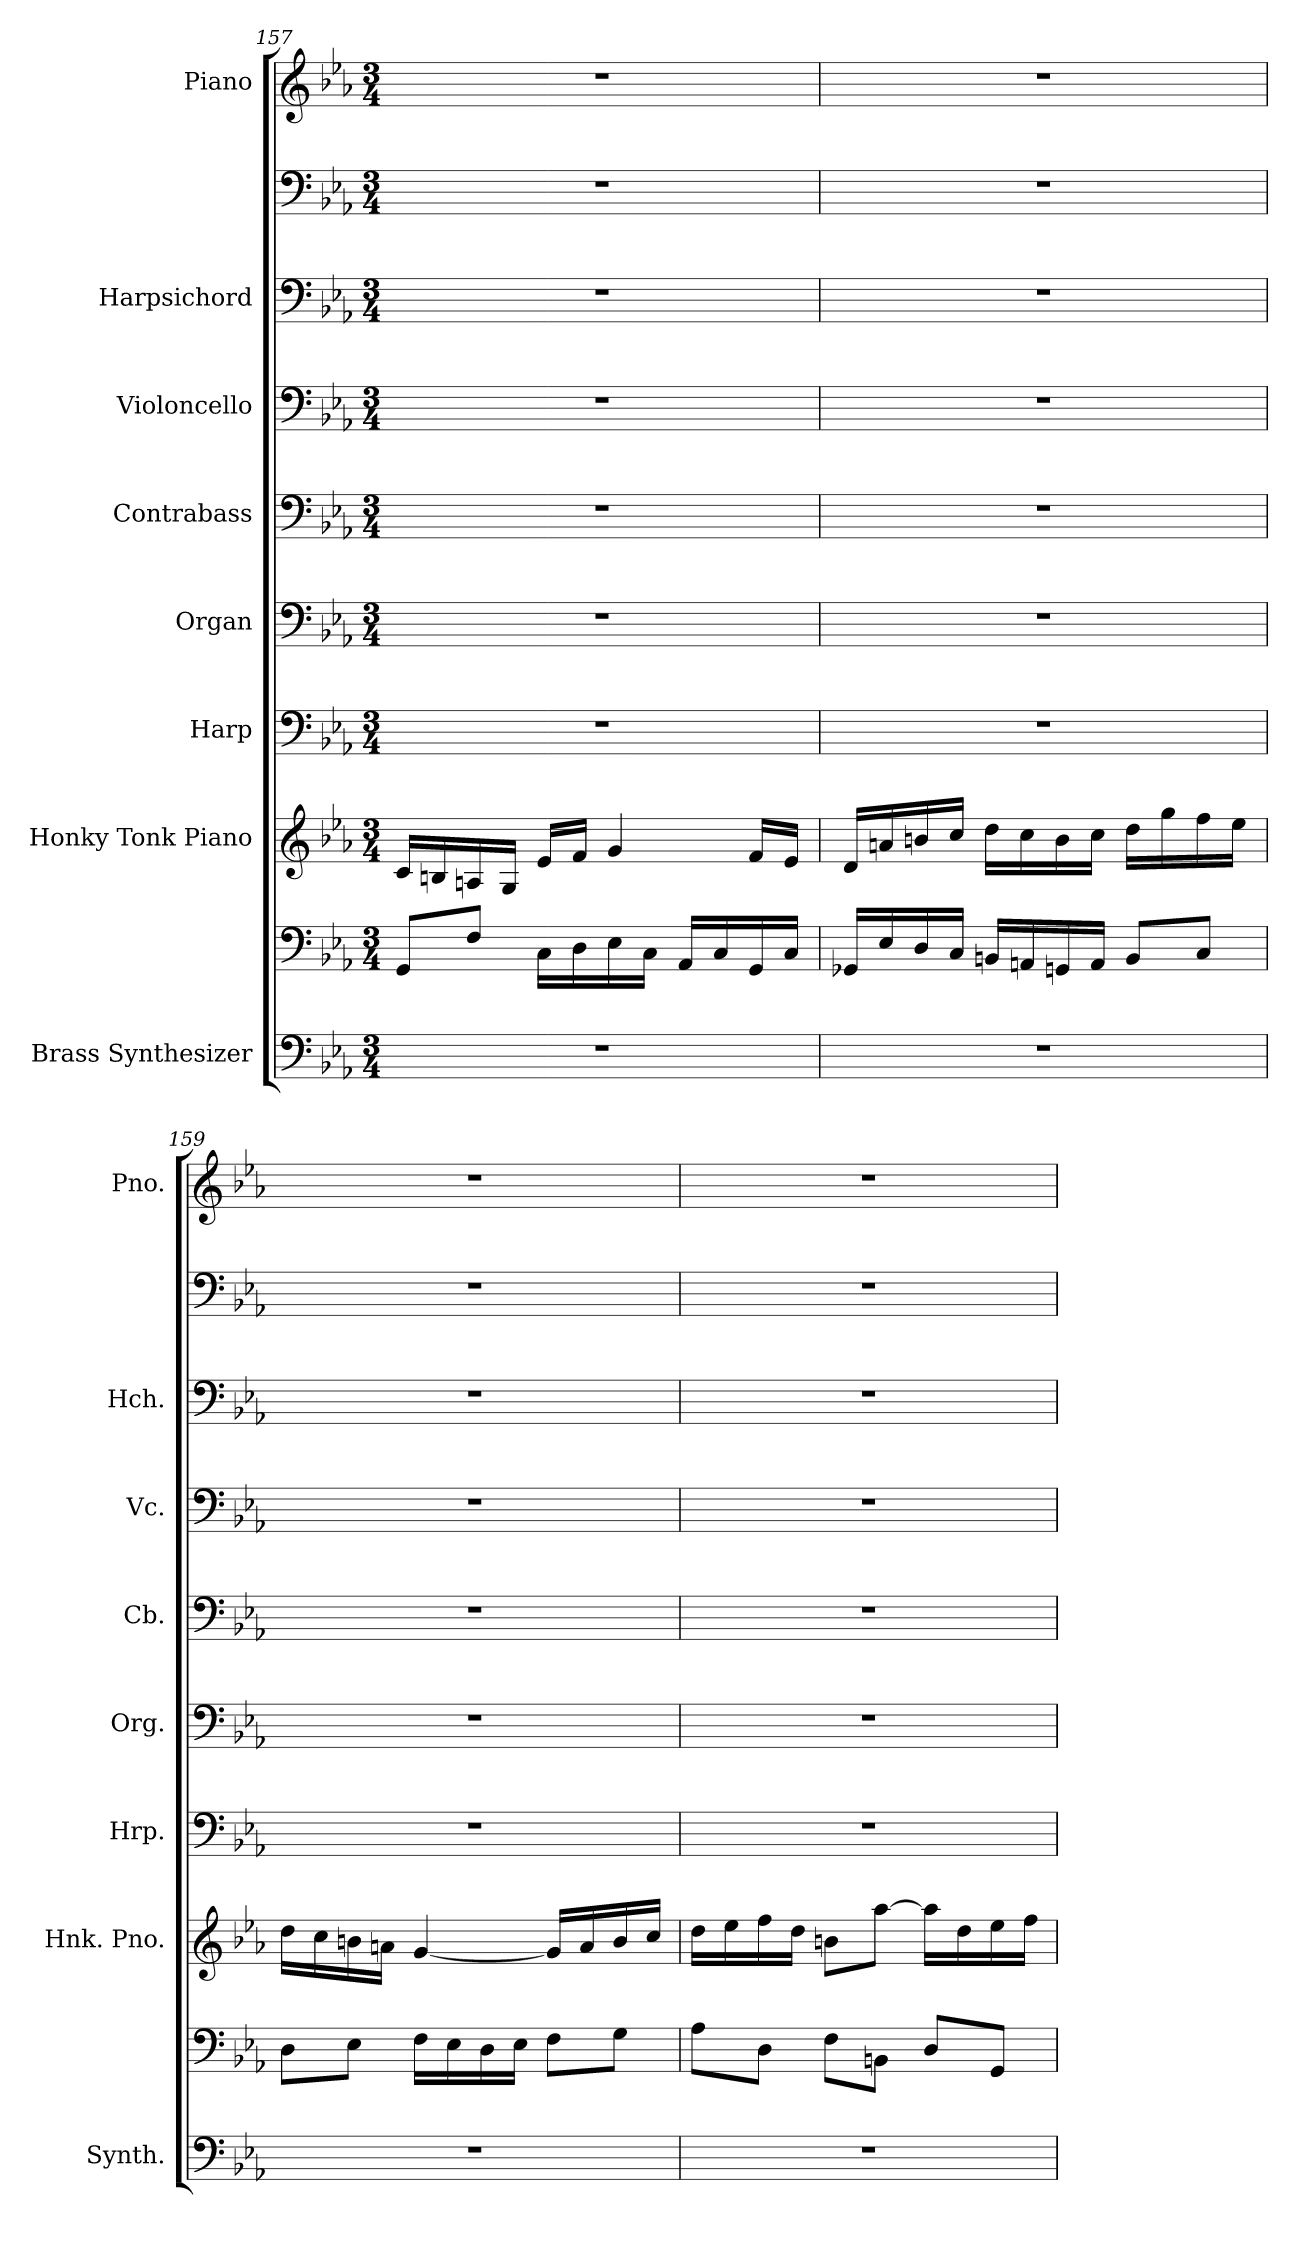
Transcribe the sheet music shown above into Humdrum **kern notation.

**kern	**kern	**kern	**kern	**kern	**kern	**kern	**kern	**kern	**kern
*part8	*part8	*part7	*part6	*part5	*part4	*part3	*part2	*part2	*part1
*staff10	*staff9	*staff8	*staff7	*staff6	*staff5	*staff4	*staff3	*staff2	*staff1
*I"Brass Synthesizer	*	*I"Honky Tonk Piano	*I"Harp	*I"Organ	*I"Contrabass	*I"Violoncello	*I"Harpsichord	*	*I"Piano
*I'Synth.	*	*I'Hnk. Pno.	*I'Hrp.	*I'Org.	*I'Cb.	*I'Vc.	*I'Hch.	*	*I'Pno.
*clefF4	*clefF4	*clefG2	*clefF4	*clefF4	*clefF4	*clefF4	*clefF4	*clefF4	*clefG2
*	*	*	*	*	*ITrd7c12	*	*	*	*
*k[b-e-a-]	*k[b-e-a-]	*k[b-e-a-]	*k[b-e-a-]	*k[b-e-a-]	*k[b-e-a-]	*k[b-e-a-]	*k[b-e-a-]	*k[b-e-a-]	*k[b-e-a-]
*M3/4	*M3/4	*M3/4	*M3/4	*M3/4	*M3/4	*M3/4	*M3/4	*M3/4	*M3/4
=157	=157	=157	=157	=157	=157	=157	=157	=157	=157
2.r	8GG/L	16c/LL	2.r	2.r	2.r	2.r	2.r	2.r	2.r
.	.	16Bn/	.	.	.	.	.	.	.
.	8F/J	16An/	.	.	.	.	.	.	.
.	.	16G/JJ	.	.	.	.	.	.	.
.	16C\LL	16e-/LL	.	.	.	.	.	.	.
.	16D\	16f/JJ	.	.	.	.	.	.	.
.	16E-\	4g/	.	.	.	.	.	.	.
.	16C\JJ	.	.	.	.	.	.	.	.
.	16AA-/LL	.	.	.	.	.	.	.	.
.	16C/	.	.	.	.	.	.	.	.
.	16GG/	16f/LL	.	.	.	.	.	.	.
.	16C/JJ	16e-/JJ	.	.	.	.	.	.	.
!!LO:PB:g=z
=158	=158	=158	=158	=158	=158	=158	=158	=158	=158
2.r	16GG-X/LL	16d/LL	2.r	2.r	2.r	2.r	2.r	2.r	2.r
.	16E-/	16an/	.	.	.	.	.	.	.
.	16D/	16bn/	.	.	.	.	.	.	.
.	16C/JJ	16cc/JJ	.	.	.	.	.	.	.
.	16BBn/LL	16dd\LL	.	.	.	.	.	.	.
.	16AAn/	16cc\	.	.	.	.	.	.	.
.	16GGn/	16b\	.	.	.	.	.	.	.
.	16AA/JJ	16cc\JJ	.	.	.	.	.	.	.
.	8BB/L	16dd\LL	.	.	.	.	.	.	.
.	.	16gg\	.	.	.	.	.	.	.
.	8C/J	16ff\	.	.	.	.	.	.	.
.	.	16ee-\JJ	.	.	.	.	.	.	.
=159	=159	=159	=159	=159	=159	=159	=159	=159	=159
2.r	8D\L	16dd\LL	2.r	2.r	2.r	2.r	2.r	2.r	2.r
.	.	16cc\	.	.	.	.	.	.	.
.	8E-\J	16bn\	.	.	.	.	.	.	.
.	.	16an\JJ	.	.	.	.	.	.	.
.	16F\LL	[4g/	.	.	.	.	.	.	.
.	16E-\	.	.	.	.	.	.	.	.
.	16D\	.	.	.	.	.	.	.	.
.	16E-\JJ	.	.	.	.	.	.	.	.
.	8F\L	16g/LL]	.	.	.	.	.	.	.
.	.	16a/	.	.	.	.	.	.	.
.	8G\J	16b/	.	.	.	.	.	.	.
.	.	16cc/JJ	.	.	.	.	.	.	.
!!LO:PB:g=z
=160	=160	=160	=160	=160	=160	=160	=160	=160	=160
2.r	8A-\L	16dd\LL	2.r	2.r	2.r	2.r	2.r	2.r	2.r
.	.	16ee-\	.	.	.	.	.	.	.
.	8D\J	16ff\	.	.	.	.	.	.	.
.	.	16dd\JJ	.	.	.	.	.	.	.
.	8F\L	8bn\L	.	.	.	.	.	.	.
.	8BBn\J	[8aa-\J	.	.	.	.	.	.	.
.	8D/L	16aa-\LL]	.	.	.	.	.	.	.
.	.	16dd\	.	.	.	.	.	.	.
.	8GG/J	16ee-\	.	.	.	.	.	.	.
.	.	16ff\JJ	.	.	.	.	.	.	.
=	=	=	=	=	=	=	=	=	=
*-	*-	*-	*-	*-	*-	*-	*-	*-	*-
